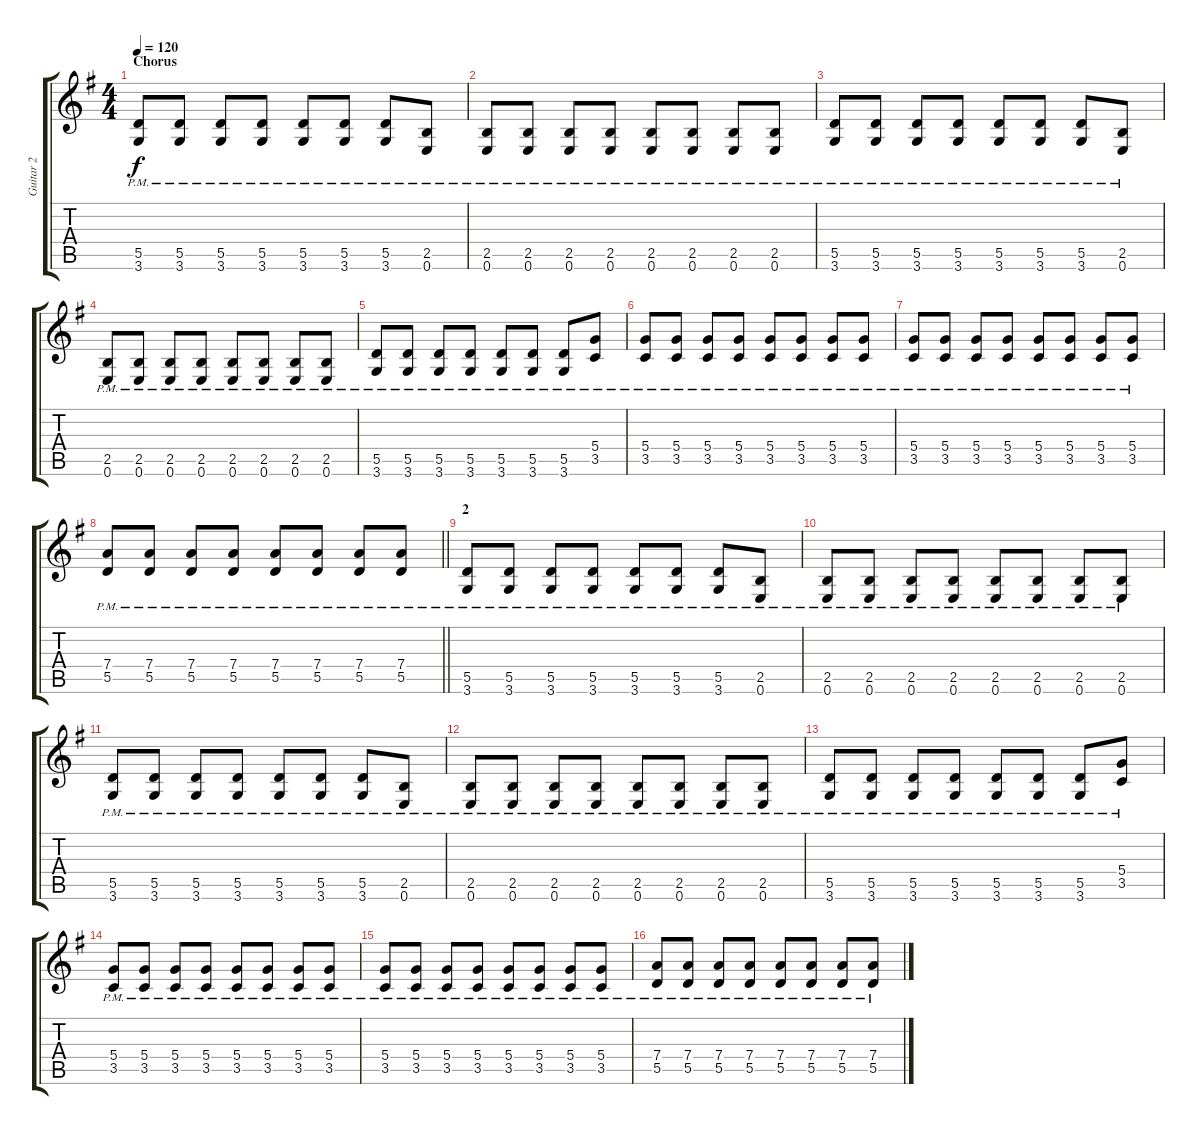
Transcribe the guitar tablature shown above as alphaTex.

\track ("Guitar 2" "Guitar 2") {instrument acousticguitarsteel}
\staff {score tabs}
\tuning (E4 B3 G3 D3 A2 E2) {hide}
\ts (4 4)
\section ("" "Chorus")
\tempo 120
\clef g2
\ks g
(5.5{pm} 3.6{pm}).8{dy f} (5.5{pm} 3.6{pm}).8 (5.5{pm} 3.6{pm}).8 (5.5{pm} 3.6{pm}).8 (5.5{pm} 3.6{pm}).8 (5.5{pm} 3.6{pm}).8 (5.5{pm} 3.6{pm}).8 (2.5{pm} 0.6{pm}).8 |
(2.5{pm} 0.6{pm}).8 (2.5{pm} 0.6{pm}).8 (2.5{pm} 0.6{pm}).8 (2.5{pm} 0.6{pm}).8 (2.5{pm} 0.6{pm}).8 (2.5{pm} 0.6{pm}).8 (2.5{pm} 0.6{pm}).8 (2.5{pm} 0.6{pm}).8 |
(5.5{pm} 3.6{pm}).8 (5.5{pm} 3.6{pm}).8 (5.5{pm} 3.6{pm}).8 (5.5{pm} 3.6{pm}).8 (5.5{pm} 3.6{pm}).8 (5.5{pm} 3.6{pm}).8 (5.5{pm} 3.6{pm}).8 (2.5{pm} 0.6{pm}).8 |
(2.5{pm} 0.6{pm}).8 (2.5{pm} 0.6{pm}).8 (2.5{pm} 0.6{pm}).8 (2.5{pm} 0.6{pm}).8 (2.5{pm} 0.6{pm}).8 (2.5{pm} 0.6{pm}).8 (2.5{pm} 0.6{pm}).8 (2.5{pm} 0.6{pm}).8 |
(5.5{pm} 3.6{pm}).8 (5.5{pm} 3.6{pm}).8 (5.5{pm} 3.6{pm}).8 (5.5{pm} 3.6{pm}).8 (5.5{pm} 3.6{pm}).8 (5.5{pm} 3.6{pm}).8 (5.5{pm} 3.6{pm}).8 (5.4 3.5{pm}).8 |
(5.4 3.5{pm}).8 (5.4 3.5{pm}).8 (5.4 3.5{pm}).8 (5.4 3.5{pm}).8 (5.4 3.5{pm}).8 (5.4 3.5{pm}).8 (5.4 3.5{pm}).8 (5.4 3.5{pm}).8 |
(5.4 3.5{pm}).8 (5.4 3.5{pm}).8 (5.4 3.5{pm}).8 (5.4 3.5{pm}).8 (5.4 3.5{pm}).8 (5.4 3.5{pm}).8 (5.4 3.5{pm}).8 (5.4 3.5{pm}).8 |
\barLineRight lightlight
(7.4{pm} 5.5{pm}).8 (7.4{pm} 5.5{pm}).8 (7.4{pm} 5.5{pm}).8 (7.4{pm} 5.5{pm}).8 (7.4{pm} 5.5{pm}).8 (7.4{pm} 5.5{pm}).8 (7.4{pm} 5.5{pm}).8 (7.4{pm} 5.5{pm}).8 |
\section ("" "2")
(5.5{pm} 3.6{pm}).8 (5.5{pm} 3.6{pm}).8 (5.5{pm} 3.6{pm}).8 (5.5{pm} 3.6{pm}).8 (5.5{pm} 3.6{pm}).8 (5.5{pm} 3.6{pm}).8 (5.5{pm} 3.6{pm}).8 (2.5{pm} 0.6{pm}).8 |
(2.5{pm} 0.6{pm}).8 (2.5{pm} 0.6{pm}).8 (2.5{pm} 0.6{pm}).8 (2.5{pm} 0.6{pm}).8 (2.5{pm} 0.6{pm}).8 (2.5{pm} 0.6{pm}).8 (2.5{pm} 0.6{pm}).8 (2.5{pm} 0.6{pm}).8 |
(5.5{pm} 3.6{pm}).8 (5.5{pm} 3.6{pm}).8 (5.5{pm} 3.6{pm}).8 (5.5{pm} 3.6{pm}).8 (5.5{pm} 3.6{pm}).8 (5.5{pm} 3.6{pm}).8 (5.5{pm} 3.6{pm}).8 (2.5{pm} 0.6{pm}).8 |
(2.5{pm} 0.6{pm}).8 (2.5{pm} 0.6{pm}).8 (2.5{pm} 0.6{pm}).8 (2.5{pm} 0.6{pm}).8 (2.5{pm} 0.6{pm}).8 (2.5{pm} 0.6{pm}).8 (2.5{pm} 0.6{pm}).8 (2.5{pm} 0.6{pm}).8 |
(5.5{pm} 3.6{pm}).8 (5.5{pm} 3.6{pm}).8 (5.5{pm} 3.6{pm}).8 (5.5{pm} 3.6{pm}).8 (5.5{pm} 3.6{pm}).8 (5.5{pm} 3.6{pm}).8 (5.5{pm} 3.6{pm}).8 (5.4 3.5{pm}).8 |
(5.4 3.5{pm}).8 (5.4 3.5{pm}).8 (5.4 3.5{pm}).8 (5.4 3.5{pm}).8 (5.4 3.5{pm}).8 (5.4 3.5{pm}).8 (5.4 3.5{pm}).8 (5.4 3.5{pm}).8 |
(5.4 3.5{pm}).8 (5.4 3.5{pm}).8 (5.4 3.5{pm}).8 (5.4 3.5{pm}).8 (5.4 3.5{pm}).8 (5.4 3.5{pm}).8 (5.4 3.5{pm}).8 (5.4 3.5{pm}).8 |
(7.4{pm} 5.5{pm}).8 (7.4{pm} 5.5{pm}).8 (7.4{pm} 5.5{pm}).8 (7.4{pm} 5.5{pm}).8 (7.4{pm} 5.5{pm}).8 (7.4{pm} 5.5{pm}).8 (7.4{pm} 5.5{pm}).8 (7.4{pm} 5.5{pm}).8
